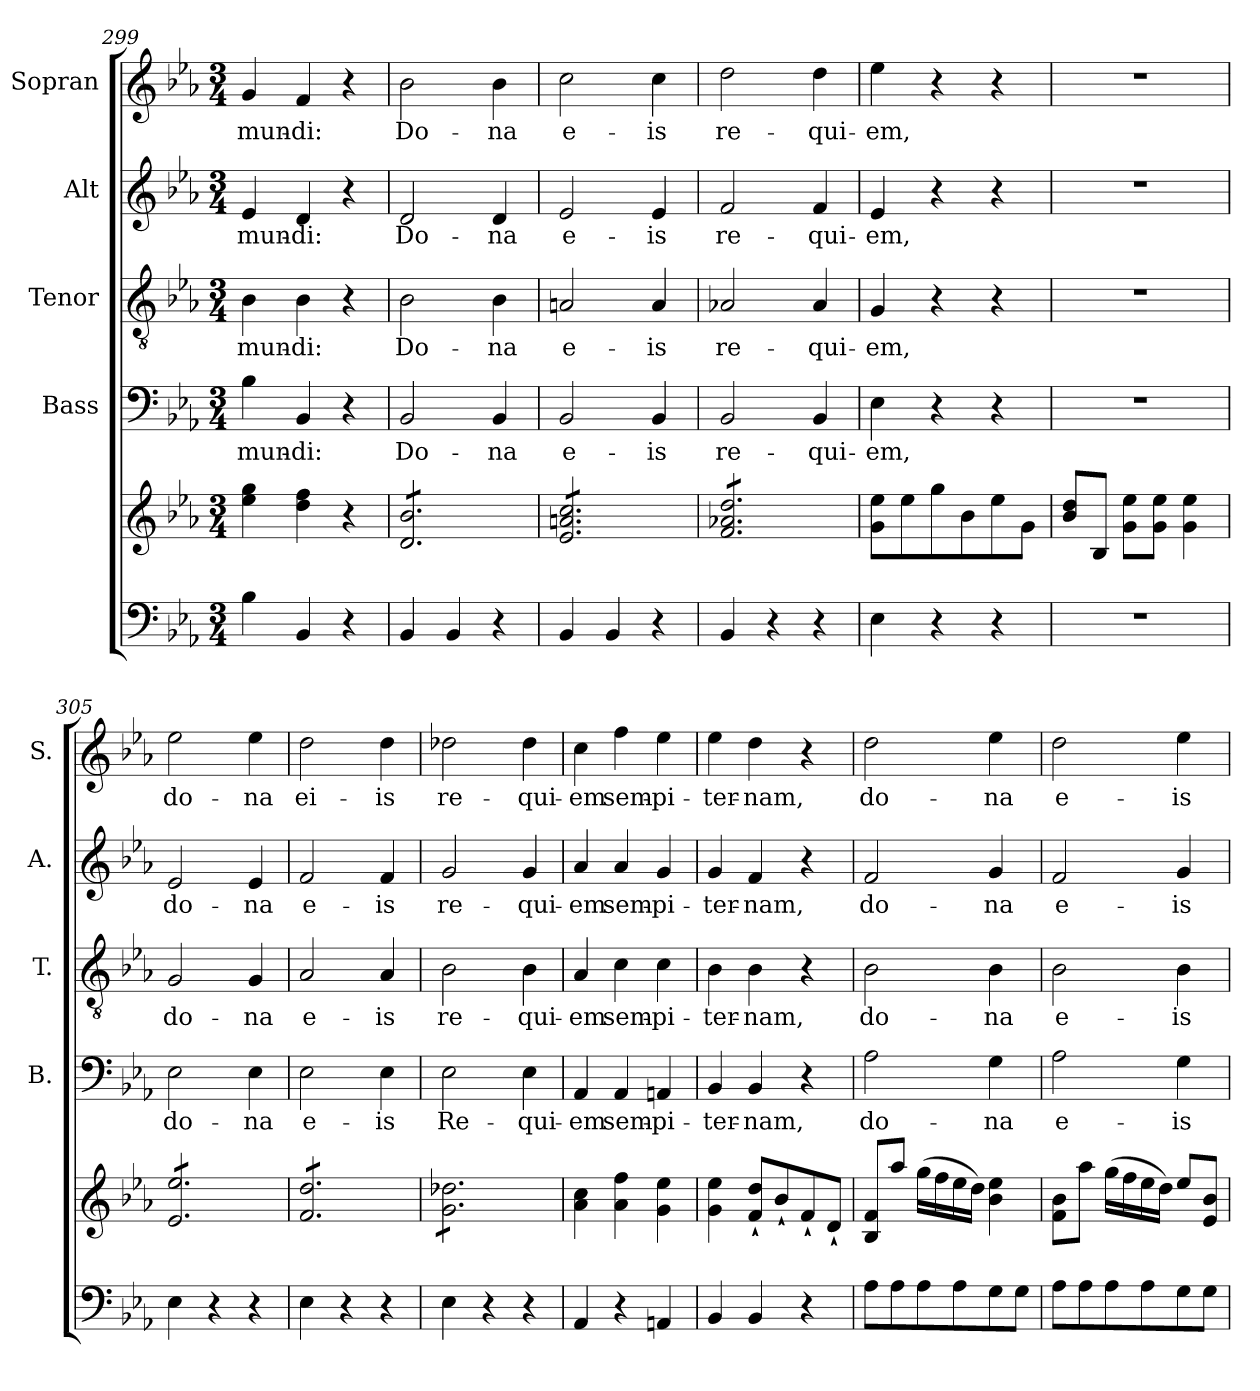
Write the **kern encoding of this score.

**kern	**kern	**kern	**text	**kern	**text	**kern	**text	**kern	**text
*part5	*part5	*part4	*part4	*part3	*part3	*part2	*part2	*part1	*part1
*staff6	*staff5	*staff4	*staff4	*staff3	*staff3	*staff2	*staff2	*staff1	*staff1
*	*	*I"Bass	*	*I"Tenor	*	*I"Alt	*	*I"Sopran	*
*	*	*I'B.	*	*I'T.	*	*I'A.	*	*I'S.	*
*clefF4	*clefG2	*clefF4	*	*clefGv2	*	*clefG2	*	*clefG2	*
*k[b-e-a-]	*k[b-e-a-]	*k[b-e-a-]	*	*k[b-e-a-]	*	*k[b-e-a-]	*	*k[b-e-a-]	*
*E-:	*E-:	*E-:	*	*E-:	*	*E-:	*	*E-:	*
*M3/4	*M3/4	*M3/4	*	*M3/4	*	*M3/4	*	*M3/4	*
=299	=299	=299	=299	=299	=299	=299	=299	=299	=299
!	!	!	!LO:LY:b	!	!LO:LY:b	!	!LO:LY:b	!	!LO:LY:b
4B-\	4ee-\ 4gg\	4B-\	mun-	4B-\	mun-	4e-/	mun-	4g/	mun-
!	!	!	!LO:LY:b	!	!LO:LY:b	!	!LO:LY:b	!	!LO:LY:b
4BB-/	4dd\ 4ff\	4BB-/	-di:	4B-\	-di:	4d/	-di:	4f/	-di:
4r	4r	4r	.	4r	.	4r	.	4r	.
=300	=300	=300	=300	=300	=300	=300	=300	=300	=300
!	!	!	!LO:LY:b	!	!LO:LY:b	!	!LO:LY:b	!	!LO:LY:b
*	*tremolo	*	*	*	*	*	*	*	*
4BB-/	8d/ 8b-/L	2BB-/	Do-	2B-\	Do-	2d/	Do-	2b-\	Do-
.	8d/ 8b-/	.	.	.	.	.	.	.	.
4BB-/	8d/ 8b-/	.	.	.	.	.	.	.	.
.	8d/ 8b-/	.	.	.	.	.	.	.	.
!	!	!	!LO:LY:b	!	!LO:LY:b	!	!LO:LY:b	!	!LO:LY:b
4r	8d/ 8b-/	4BB-/	-na	4B-\	-na	4d/	-na	4b-\	-na
.	8d/ 8b-/J	.	.	.	.	.	.	.	.
=301	=301	=301	=301	=301	=301	=301	=301	=301	=301
!	!	!	!LO:LY:b	!	!LO:LY:b	!	!LO:LY:b	!	!LO:LY:b
4BB-/	8e-/ 8an/ 8cc/L	2BB-/	e-	2An/	e-	2e-/	e-	2cc\	e-
.	8e-/ 8an/ 8cc/	.	.	.	.	.	.	.	.
4BB-/	8e-/ 8an/ 8cc/	.	.	.	.	.	.	.	.
.	8e-/ 8an/ 8cc/	.	.	.	.	.	.	.	.
!	!	!	!LO:LY:b	!	!LO:LY:b	!	!LO:LY:b	!	!LO:LY:b
4r	8e-/ 8an/ 8cc/	4BB-/	-is	4A/	-is	4e-/	-is	4cc\	-is
.	8e-/ 8an/ 8cc/J	.	.	.	.	.	.	.	.
=302	=302	=302	=302	=302	=302	=302	=302	=302	=302
!	!	!	!LO:LY:b	!	!LO:LY:b	!	!LO:LY:b	!	!LO:LY:b
4BB-/	8f/ 8a-X/ 8dd/L	2BB-/	re-	2A-X/	re-	2f/	re-	2dd\	re-
.	8f/ 8a-X/ 8dd/	.	.	.	.	.	.	.	.
4r	8f/ 8a-X/ 8dd/	.	.	.	.	.	.	.	.
.	8f/ 8a-X/ 8dd/	.	.	.	.	.	.	.	.
!	!	!	!LO:LY:b	!	!LO:LY:b	!	!LO:LY:b	!	!LO:LY:b
4r	8f/ 8a-X/ 8dd/	4BB-/	-qui-	4A-/	-qui-	4f/	-qui-	4dd\	-qui-
.	8f/ 8a-X/ 8dd/J	.	.	.	.	.	.	.	.
*	*Xtremolo	*	*	*	*	*	*	*	*
=303	=303	=303	=303	=303	=303	=303	=303	=303	=303
!	!	!	!LO:LY:b	!	!LO:LY:b	!	!LO:LY:b	!	!LO:LY:b
4E-\	8g\ 8ee-\L	4E-\	-em,	4G/	-em,	4e-/	-em,	4ee-\	-em,
.	8ee-\	.	.	.	.	.	.	.	.
4r	8gg\	4r	.	4r	.	4r	.	4r	.
.	8b-\	.	.	.	.	.	.	.	.
4r	8ee-\	4r	.	4r	.	4r	.	4r	.
.	8g\J	.	.	.	.	.	.	.	.
!!LO:PB:g=z
=304	=304	=304	=304	=304	=304	=304	=304	=304	=304
2.r	8b-/ 8dd/L	2.r	.	2.r	.	2.r	.	2.r	.
.	8B-/J	.	.	.	.	.	.	.	.
.	8g\ 8ee-\L	.	.	.	.	.	.	.	.
.	8g\ 8ee-\J	.	.	.	.	.	.	.	.
.	4g\ 4ee-\	.	.	.	.	.	.	.	.
=305	=305	=305	=305	=305	=305	=305	=305	=305	=305
!	!	!	!LO:LY:b	!	!LO:LY:b	!	!LO:LY:b	!	!LO:LY:b
*	*tremolo	*	*	*	*	*	*	*	*
4E-\	8e-/ 8ee-/L	2E-\	do-	2G/	do-	2e-/	do-	2ee-\	do-
.	8e-/ 8ee-/	.	.	.	.	.	.	.	.
4r	8e-/ 8ee-/	.	.	.	.	.	.	.	.
.	8e-/ 8ee-/	.	.	.	.	.	.	.	.
!	!	!	!LO:LY:b	!	!LO:LY:b	!	!LO:LY:b	!	!LO:LY:b
4r	8e-/ 8ee-/	4E-\	-na	4G/	-na	4e-/	-na	4ee-\	-na
.	8e-/ 8ee-/J	.	.	.	.	.	.	.	.
=306	=306	=306	=306	=306	=306	=306	=306	=306	=306
!	!	!	!LO:LY:b	!	!LO:LY:b	!	!LO:LY:b	!	!LO:LY:b
4E-\	8f/ 8dd/L	2E-\	e-	2A-/	e-	2f/	e-	2dd\	ei-
.	8f/ 8dd/	.	.	.	.	.	.	.	.
4r	8f/ 8dd/	.	.	.	.	.	.	.	.
.	8f/ 8dd/	.	.	.	.	.	.	.	.
!	!	!	!LO:LY:b	!	!LO:LY:b	!	!LO:LY:b	!	!LO:LY:b
4r	8f/ 8dd/	4E-\	-is	4A-/	-is	4f/	-is	4dd\	-is
.	8f/ 8dd/J	.	.	.	.	.	.	.	.
=307	=307	=307	=307	=307	=307	=307	=307	=307	=307
!	!	!	!LO:LY:b	!	!LO:LY:b	!	!LO:LY:b	!	!LO:LY:b
4E-\	8g\ 8dd-X\L	2E-\	Re-	2B-\	re-	2g/	re-	2dd-X\	re-
.	8g\ 8dd-X\	.	.	.	.	.	.	.	.
4r	8g\ 8dd-X\	.	.	.	.	.	.	.	.
.	8g\ 8dd-X\	.	.	.	.	.	.	.	.
!	!	!	!LO:LY:b	!	!LO:LY:b	!	!LO:LY:b	!	!LO:LY:b
4r	8g\ 8dd-X\	4E-\	-qui-	4B-\	-qui-	4g/	-qui-	4dd-\	-qui-
.	8g\ 8dd-X\J	.	.	.	.	.	.	.	.
*	*Xtremolo	*	*	*	*	*	*	*	*
=308	=308	=308	=308	=308	=308	=308	=308	=308	=308
!	!	!	!LO:LY:b	!	!LO:LY:b	!	!LO:LY:b	!	!LO:LY:b
4AA-/	4a-\ 4cc\	4AA-/	-em	4A-/	-em	4a-/	-em	4cc\	-em
!	!	!	!LO:LY:b	!	!LO:LY:b	!	!LO:LY:b	!	!LO:LY:b
4r	4a-\ 4ff\	4AA-/	sem-	4c\	sem-	4a-/	sem-	4ff\	sem-
!	!	!	!LO:LY:b	!	!LO:LY:b	!	!LO:LY:b	!	!LO:LY:b
4AAn/	4g\ 4ee-\	4AAn/	-pi-	4c\	-pi-	4g/	-pi-	4ee-\	-pi-
=309	=309	=309	=309	=309	=309	=309	=309	=309	=309
!	!	!	!LO:LY:b	!	!LO:LY:b	!	!LO:LY:b	!	!LO:LY:b
4BB-/	4g\ 4ee-\	4BB-/	-ter-	4B-\	-ter-	4g/	-ter-	4ee-\	-ter-
!	!	!	!LO:LY:b	!	!LO:LY:b	!	!LO:LY:b	!	!LO:LY:b
4BB-/	8f/`< 8dd/`<L	4BB-/	-nam,	4B-\	-nam,	4f/	-nam,	4dd\	-nam,
.	8b-`</	.	.	.	.	.	.	.	.
4r	8f`</	4r	.	4r	.	4r	.	4r	.
.	8d`</J	.	.	.	.	.	.	.	.
=310	=310	=310	=310	=310	=310	=310	=310	=310	=310
!	!	!	!LO:LY:b	!	!LO:LY:b	!	!LO:LY:b	!	!LO:LY:b
8A-\L	8B-/ 8f/L	2A-\	do-	2B-\	do-	2f/	do-	2dd\	do-
8A-\	8aa-/J	.	.	.	.	.	.	.	.
8A-\	(>16gg\LL	.	.	.	.	.	.	.	.
.	16ff\	.	.	.	.	.	.	.	.
8A-\	16ee-\	.	.	.	.	.	.	.	.
.	16dd\JJ)	.	.	.	.	.	.	.	.
!	!	!	!LO:LY:b	!	!LO:LY:b	!	!LO:LY:b	!	!LO:LY:b
8G\	4b-\ 4ee-\	4G\	-na	4B-\	-na	4g/	-na	4ee-\	-na
8G\J	.	.	.	.	.	.	.	.	.
!!LO:LB:g=z
=311	=311	=311	=311	=311	=311	=311	=311	=311	=311
!	!	!	!LO:LY:b	!	!LO:LY:b	!	!LO:LY:b	!	!LO:LY:b
8A-\L	8f\ 8b-\L	2A-\	e-	2B-\	e-	2f/	e-	2dd\	e-
8A-\	8aa-\J	.	.	.	.	.	.	.	.
8A-\	(>16gg\LL	.	.	.	.	.	.	.	.
.	16ff\	.	.	.	.	.	.	.	.
8A-\	16ee-\	.	.	.	.	.	.	.	.
.	16dd\JJ)	.	.	.	.	.	.	.	.
!	!	!	!LO:LY:b	!	!LO:LY:b	!	!LO:LY:b	!	!LO:LY:b
8G\	8ee-/L	4G\	-is	4B-\	-is	4g/	-is	4ee-\	-is
8G\J	8e-/ 8b-/J	.	.	.	.	.	.	.	.
=	=	=	=	=	=	=	=	=	=
*-	*-	*-	*-	*-	*-	*-	*-	*-	*-
